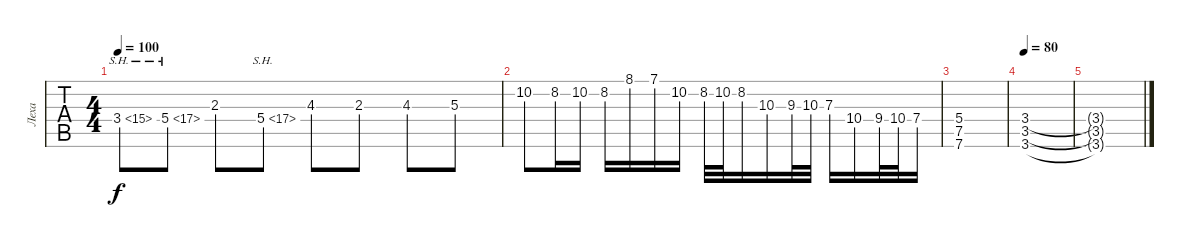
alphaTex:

\track ("Леха" "Леха") {instrument acousticguitarsteel}
\staff {tabs}
\tuning (Eb4 Bb3 Gb3 Db3 Ab2 Db2) {hide}
\ts (4 4)
\tempo 100
\clef g2
\ks c
3.4{sh 12}.8{dy f instrument overdrivenguitar} 5.4{sh 12}.8 2.3.8 5.4{sh 12}.8 4.3.8 2.3.8 4.3.8 5.3.8 |
10.2.8 8.2.16 10.2.16 8.2.16 8.1.16 7.1.16 10.2.16 8.2.32 10.2.32 8.2.16 10.3.16 9.3.32 10.3.32 7.3.16 10.4.16 9.4.32 10.4.32 7.4.16 |
(5.4 7.5 7.6).1 |
\tempo 80
(3.4 3.5 3.6).1{instrument overdrivenguitar} |
(3.4{t} 3.5{t} 3.6{t}).1
